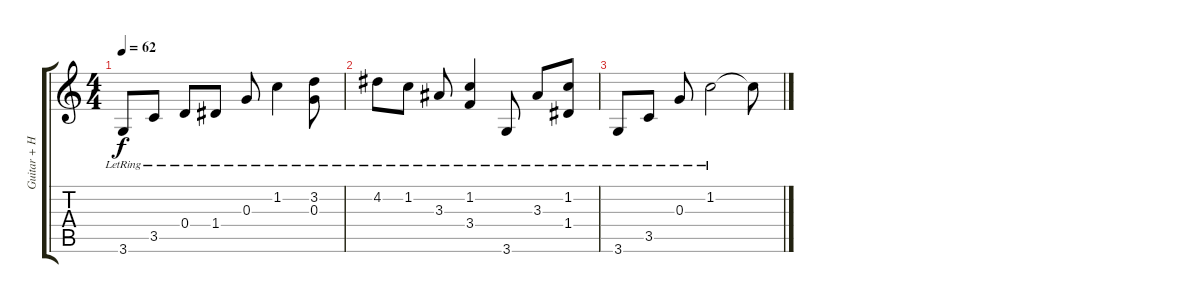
\track ("Guitar + H (hardest)" "Guitar + H") {instrument acousticguitarsteel}
\staff {score tabs}
\tuning (E4 B3 G3 D3 A2 E2) {hide}
\ts (4 4)
\tempo 62
\clef g2
\ks c
3.6{lr}.8{dy f} 3.5{lr}.8 0.4{lr}.8 1.4{lr}.8 0.3{lr}.8 1.2{lr}.4 (3.2{lr} 0.3{lr}).8 |
4.2{lr}.8 1.2{lr}.8 3.3{lr}.8 (1.2{lr} 3.4{lr}).4 3.6{lr}.8 3.3{lr}.8 (1.2{lr} 1.4{lr}).8 |
3.6{lr}.8 3.5{lr}.8 0.3{lr}.8 1.2{lr}.2 1.2{t}.8
